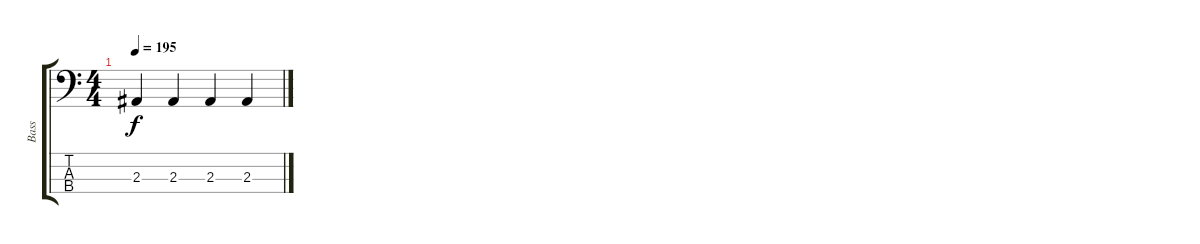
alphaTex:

\track ("Bass" "Bass") {instrument electricbassfinger}
\staff {score tabs}
\tuning (Gb2 Db2 Ab1 Eb1) {hide}
\ts (4 4)
\tempo 195
\clef f4
\ks c
2.3.4{dy f} 2.3.4 2.3.4 2.3.4
